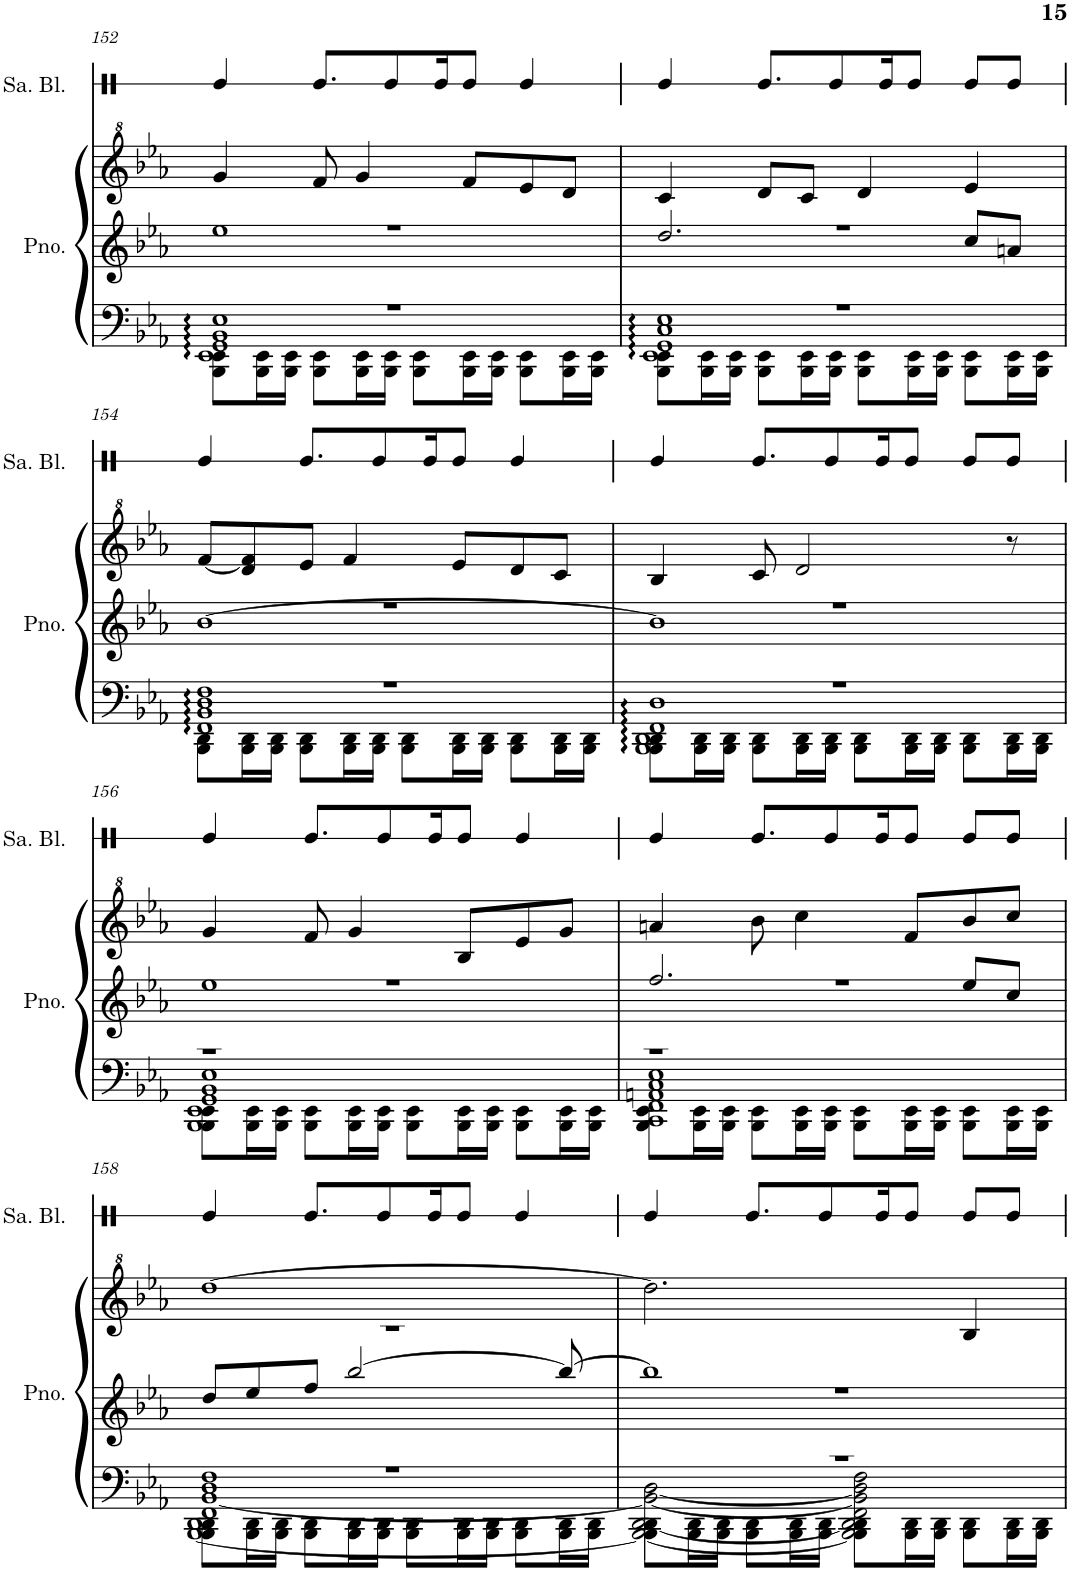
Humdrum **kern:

**kern	**kern	**kern	**kern
*part2	*part2	*part2	*part1
*staff4	*staff3	*staff2	*staff1
*I"钢琴	*	*	*I"沙锤块
!!LO:PB:g=z
*clefF4	*clefG2	*clefG^2	*clefX
*k[b-e-a-]	*k[b-e-a-]	*k[b-e-a-]	*k[]
*M4/4	*M4/4	*M4/4	*M4/4
=152	=152	=152	=152
*^	*^	*	*
*	*^	*	*	*	*
1EE- 1GG 1BB- 1E-	8BBB-\ 8EE-\L	1r	1r	1ee-	4gg/	4Re/
.	16BBB-\ 16EE-\L	.	.	.	.	.
.	16BBB-\ 16EE-\JJ	.	.	.	.	.
.	8BBB-\ 8EE-\L	.	.	.	8ff/	8.Re/L
.	16BBB-\ 16EE-\L	.	.	.	4gg/	.
.	16BBB-\ 16EE-\JJ	.	.	.	.	8Re/
.	8BBB-\ 8EE-\L	.	.	.	.	.
.	.	.	.	.	.	16Re/K
.	16BBB-\ 16EE-\L	.	.	.	8ff/L	8Re/J
.	16BBB-\ 16EE-\JJ	.	.	.	.	.
.	8BBB-\ 8EE-\L	.	.	.	8ee-/	4Re/
.	16BBB-\ 16EE-\L	.	.	.	8dd/J	.
.	16BBB-\ 16EE-\JJ	.	.	.	.	.
=153	=153	=153	=153	=153	=153	=153
1EE- 1GG 1C 1E-	8BBB-\ 8EE-\L	1r	1r	2.dd/	4cc/	4Re/
.	16BBB-\ 16EE-\L	.	.	.	.	.
.	16BBB-\ 16EE-\JJ	.	.	.	.	.
.	8BBB-\ 8EE-\L	.	.	.	8dd/L	8.Re/L
.	16BBB-\ 16EE-\L	.	.	.	8cc/J	.
.	16BBB-\ 16EE-\JJ	.	.	.	.	8Re/
.	8BBB-\ 8EE-\L	.	.	.	4dd/	.
.	.	.	.	.	.	16Re/K
.	16BBB-\ 16EE-\L	.	.	.	.	8Re/J
.	16BBB-\ 16EE-\JJ	.	.	.	.	.
.	8BBB-\ 8EE-\L	.	.	8cc/L	4ee-/	8Re/L
.	16BBB-\ 16EE-\L	.	.	8an/J	.	8Re/J
.	16BBB-\ 16EE-\JJ	.	.	.	.	.
!!LO:LB:g=z
=154	=154	=154	=154	=154	=154	=154
1FF 1BB- 1D 1F	8BBB-\ 8DD\L	1r	1r	[1b-	[8ff/L	4Re/
.	16BBB-\ 16DD\L	.	.	.	8dd/ 8ff/]	.
.	16BBB-\ 16DD\JJ	.	.	.	.	.
.	8BBB-\ 8DD\L	.	.	.	8ee-/J	8.Re/L
.	16BBB-\ 16DD\L	.	.	.	4ff/	.
.	16BBB-\ 16DD\JJ	.	.	.	.	8Re/
.	8BBB-\ 8DD\L	.	.	.	.	.
.	.	.	.	.	.	16Re/K
.	16BBB-\ 16DD\L	.	.	.	8ee-/L	8Re/J
.	16BBB-\ 16DD\JJ	.	.	.	.	.
.	8BBB-\ 8DD\L	.	.	.	8dd/	4Re/
.	16BBB-\ 16DD\L	.	.	.	8cc/J	.
.	16BBB-\ 16DD\JJ	.	.	.	.	.
=155	=155	=155	=155	=155	=155	=155
1BBB- 1DD 1FF 1D	8BBB-\ 8DD\L	1r	1r	1b-]	4b-/	4Re/
.	16BBB-\ 16DD\L	.	.	.	.	.
.	16BBB-\ 16DD\JJ	.	.	.	.	.
.	8BBB-\ 8DD\L	.	.	.	8cc/	8.Re/L
.	16BBB-\ 16DD\L	.	.	.	2dd/	.
.	16BBB-\ 16DD\JJ	.	.	.	.	8Re/
.	8BBB-\ 8DD\L	.	.	.	.	.
.	.	.	.	.	.	16Re/K
.	16BBB-\ 16DD\L	.	.	.	.	8Re/J
.	16BBB-\ 16DD\JJ	.	.	.	.	.
.	8BBB-\ 8DD\L	.	.	.	.	8Re/L
.	16BBB-\ 16DD\L	.	.	.	8r	8Re/J
.	16BBB-\ 16DD\JJ	.	.	.	.	.
!!LO:LB:g=z
=156	=156	=156	=156	=156	=156	=156
1BBB- 1EE- 1GG 1BB- 1E-	8BBB-\ 8EE-\L	1r	1r	1ee-	4gg/	4Re/
.	16BBB-\ 16EE-\L	.	.	.	.	.
.	16BBB-\ 16EE-\JJ	.	.	.	.	.
.	8BBB-\ 8EE-\L	.	.	.	8ff/	8.Re/L
.	16BBB-\ 16EE-\L	.	.	.	4gg/	.
.	16BBB-\ 16EE-\JJ	.	.	.	.	8Re/
.	8BBB-\ 8EE-\L	.	.	.	.	.
.	.	.	.	.	.	16Re/K
.	16BBB-\ 16EE-\L	.	.	.	8b-/L	8Re/J
.	16BBB-\ 16EE-\JJ	.	.	.	.	.
.	8BBB-\ 8EE-\L	.	.	.	8ee-/	4Re/
.	16BBB-\ 16EE-\L	.	.	.	8gg/J	.
.	16BBB-\ 16EE-\JJ	.	.	.	.	.
=157	=157	=157	=157	=157	=157	=157
1CC 1FF 1AAn 1C 1E-	8BBB-\ 8EE-\L	1r	1r	2.ff/	4aan/	4Re/
.	16BBB-\ 16EE-\L	.	.	.	.	.
.	16BBB-\ 16EE-\JJ	.	.	.	.	.
.	8BBB-\ 8EE-\L	.	.	.	8bb-\	8.Re/L
.	16BBB-\ 16EE-\L	.	.	.	4ccc\	.
.	16BBB-\ 16EE-\JJ	.	.	.	.	8Re/
.	8BBB-\ 8EE-\L	.	.	.	.	.
.	.	.	.	.	.	16Re/K
.	16BBB-\ 16EE-\L	.	.	.	8ff/L	8Re/J
.	16BBB-\ 16EE-\JJ	.	.	.	.	.
.	8BBB-\ 8EE-\L	.	.	8ee-/L	8bb-/	8Re/L
.	16BBB-\ 16EE-\L	.	.	8cc/J	8ccc/J	8Re/J
.	16BBB-\ 16EE-\JJ	.	.	.	.	.
!!LO:LB:g=z
=158	=158	=158	=158	=158	=158	=158
[1BBB- 1DD 1FF [1BB- 1D 1F	8BBB-\ 8DD\L	1r	1r	8dd/L	[1ddd	4Re/
.	16BBB-\ 16DD\L	.	.	8ee-/	.	.
.	16BBB-\ 16DD\JJ	.	.	.	.	.
.	8BBB-\ 8DD\L	.	.	8ff/J	.	8.Re/L
.	16BBB-\ 16DD\L	.	.	[2bb-/	.	.
.	16BBB-\ 16DD\JJ	.	.	.	.	8Re/
.	8BBB-\ 8DD\L	.	.	.	.	.
.	.	.	.	.	.	16Re/K
.	16BBB-\ 16DD\L	.	.	.	.	8Re/J
.	16BBB-\ 16DD\JJ	.	.	.	.	.
.	8BBB-\ 8DD\L	.	.	.	.	4Re/
.	16BBB-\ 16DD\L	.	.	8bb-/_	.	.
.	16BBB-\ 16DD\JJ	.	.	.	.	.
=159	=159	=159	=159	=159	=159	=159
2BBB-\_ [2DD\ 2BB-\_ [2D\	8BBB-\ 8DD\L	1r	1r	1bb-]	2.ddd\]	4Re/
.	16BBB-\ 16DD\L	.	.	.	.	.
.	16BBB-\ 16DD\JJ	.	.	.	.	.
.	8BBB-\ 8DD\L	.	.	.	.	8.Re/L
.	16BBB-\ 16DD\L	.	.	.	.	.
.	16BBB-\ 16DD\JJ	.	.	.	.	8Re/
2BBB-\] 2DD\] 2FF\ 2BB-\] 2D\] 2F\	8BBB-\ 8DD\L	.	.	.	.	.
.	.	.	.	.	.	16Re/K
.	16BBB-\ 16DD\L	.	.	.	.	8Re/J
.	16BBB-\ 16DD\JJ	.	.	.	.	.
.	8BBB-\ 8DD\L	.	.	.	4b-/	8Re/L
.	16BBB-\ 16DD\L	.	.	.	.	8Re/J
.	16BBB-\ 16DD\JJ	.	.	.	.	.
*v	*v	*v	*	*	*	*
*	*v	*v	*	*
=	=	=	=
*-	*-	*-	*-
